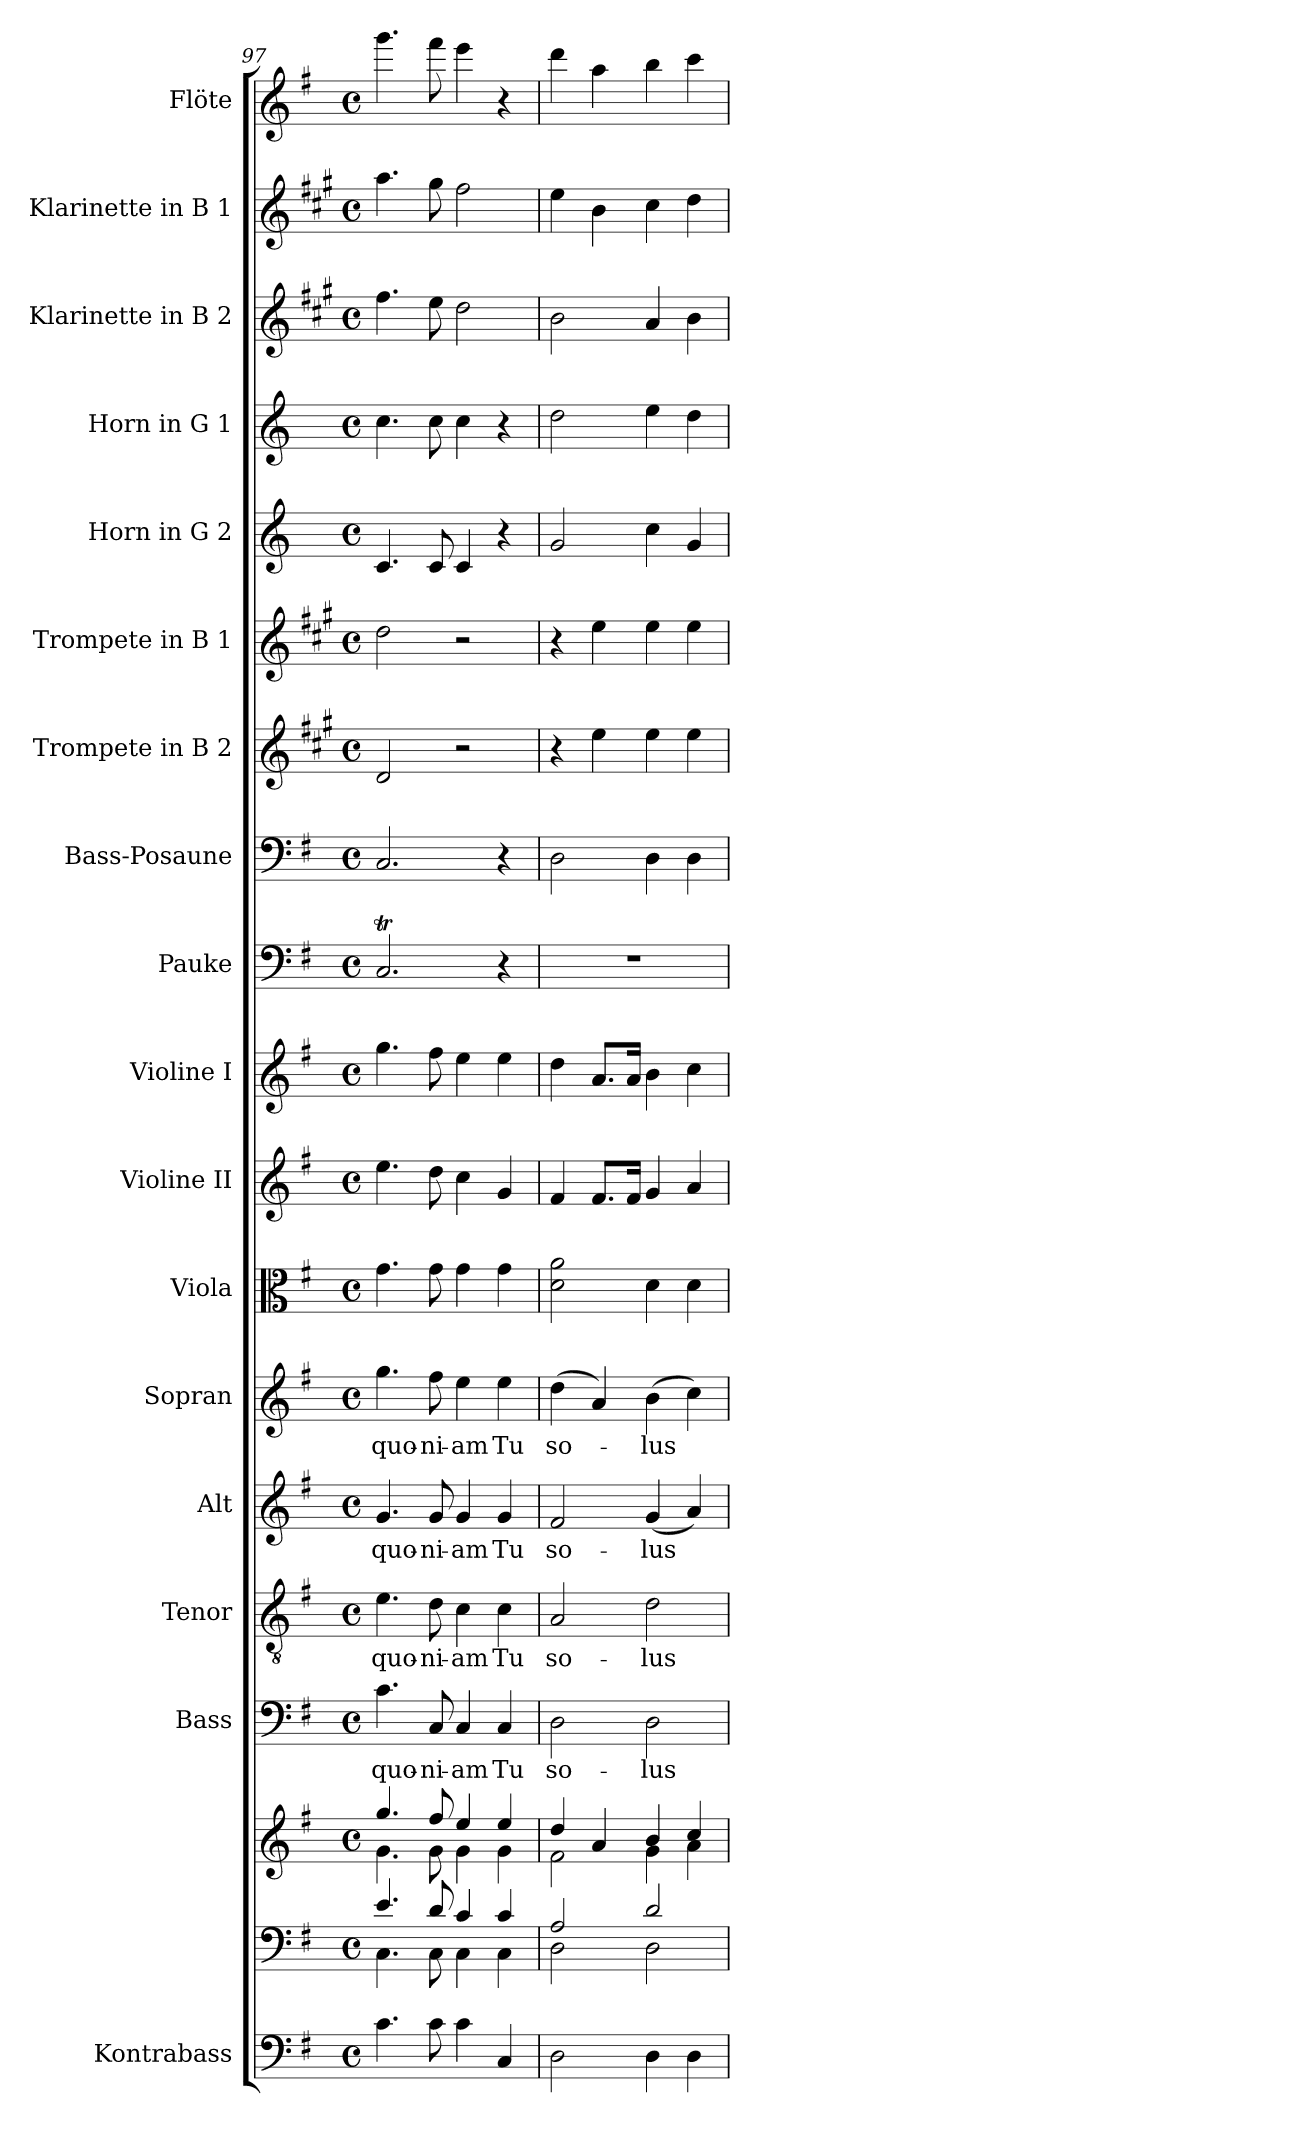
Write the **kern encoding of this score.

**kern	**kern	**kern	**kern	**text	**kern	**text	**kern	**text	**kern	**text	**kern	**kern	**kern	**kern	**kern	**kern	**kern	**kern	**kern	**kern	**kern	**kern
*part18	*part17	*part17	*part16	*part16	*part15	*part15	*part14	*part14	*part13	*part13	*part12	*part11	*part10	*part9	*part8	*part7	*part6	*part5	*part4	*part3	*part2	*part1
*staff19	*staff18	*staff17	*staff16	*staff16	*staff15	*staff15	*staff14	*staff14	*staff13	*staff13	*staff12	*staff11	*staff10	*staff9	*staff8	*staff7	*staff6	*staff5	*staff4	*staff3	*staff2	*staff1
*I"Kontrabass	*	*	*I"Bass	*	*I"Tenor	*	*I"Alt	*	*I"Sopran	*	*I"Viola	*I"Violine II	*I"Violine I	*I"Pauke	*I"Bass-Posaune	*I"Trompete in B 2	*I"Trompete in B 1	*I"Horn in G 2	*I"Horn in G 1	*I"Klarinette in B 2	*I"Klarinette in B 1	*I"Flöte
*I'Kb.	*	*	*I'B	*	*I'T	*	*I'A	*	*I'S	*	*I'Vla.	*I'Vl. II	*I'Vl. I	*I'Pk.	*I'B. Pos.	*	*	*I'Hrn. 2	*I'Hrn. 1	*	*	*I'Fl.
*clefF4	*clefF4	*clefG2	*clefF4	*	*clefGv2	*	*clefG2	*	*clefG2	*	*clefC3	*clefG2	*clefG2	*clefF4	*clefF4	*clefG2	*clefG2	*clefG2	*clefG2	*clefG2	*clefG2	*clefG2
*ITrd7c12	*	*	*	*	*	*	*	*	*	*	*	*	*	*	*	*ITrd1c2	*ITrd1c2	*ITrd3c5	*ITrd3c5	*ITrd1c2	*ITrd1c2	*
*k[f#]	*k[f#]	*k[f#]	*k[f#]	*	*k[f#]	*	*k[f#]	*	*k[f#]	*	*k[f#]	*k[f#]	*k[f#]	*k[f#]	*k[f#]	*k[f#]	*k[f#]	*k[f#]	*k[f#]	*k[f#]	*k[f#]	*k[f#]
*G:	*G:	*G:	*G:	*	*G:	*	*G:	*	*G:	*	*G:	*G:	*G:	*G:	*G:	*G:	*G:	*G:	*G:	*G:	*G:	*G:
*M4/4	*M4/4	*M4/4	*M4/4	*	*M4/4	*	*M4/4	*	*M4/4	*	*M4/4	*M4/4	*M4/4	*M4/4	*M4/4	*M4/4	*M4/4	*M4/4	*M4/4	*M4/4	*M4/4	*M4/4
*met(c)	*met(c)	*met(c)	*met(c)	*	*met(c)	*	*met(c)	*	*met(c)	*	*met(c)	*met(c)	*met(c)	*met(c)	*met(c)	*met(c)	*met(c)	*met(c)	*met(c)	*met(c)	*met(c)	*met(c)
=97	=97	=97	=97	=97	=97	=97	=97	=97	=97	=97	=97	=97	=97	=97	=97	=97	=97	=97	=97	=97	=97	=97
*	*^	*^	*	*	*	*	*	*	*	*	*	*	*	*	*	*	*	*	*	*	*	*
!	!	!	!	!	!	!LO:LY:b	!	!LO:LY:b	!	!LO:LY:b	!	!LO:LY:b	!	!	!	!	!	!	!	!	!	!	!	!
4.C\	4.e/	4.C\	4.gg/	4.g\	4.c\	quo-	4.e\	quo-	4.g/	quo-	4.gg\	quo-	4.g\	4.ee\	4.gg\	2.CT/	2.C/	2c/	2cc\	4.G/	4.g\	4.ee\	4.gg\	4.ggg\
!	!	!	!	!	!	!LO:LY:b	!	!LO:LY:b	!	!LO:LY:b	!	!LO:LY:b	!	!	!	!	!	!	!	!	!	!	!	!
8C\	8d/	8C\	8ff#/	8g\	8C/	-ni-	8d\	-ni-	8g/	-ni-	8ff#\	-ni-	8g\	8dd\	8ff#\	.	.	.	.	8G/	8g\	8dd\	8ff#\	8fff#\
!	!	!	!	!	!	!LO:LY:b	!	!LO:LY:b	!	!LO:LY:b	!	!LO:LY:b	!	!	!	!	!	!	!	!	!	!	!	!
4C\	4c/	4C\	4ee/	4g\	4C/	-am	4c\	-am	4g/	-am	4ee\	-am	4g\	4cc\	4ee\	.	.	2r	2r	4G/	4g\	2cc\	2ee\	4eee\
!	!	!	!	!	!	!LO:LY:b	!	!LO:LY:b	!	!LO:LY:b	!	!LO:LY:b	!	!	!	!	!	!	!	!	!	!	!	!
4CC/	4c/	4C\	4ee/	4g\	4C/	Tu	4c\	Tu	4g/	Tu	4ee\	Tu	4g\	4g/	4ee\	4r	4r	.	.	4r	4r	.	.	4r
=98	=98	=98	=98	=98	=98	=98	=98	=98	=98	=98	=98	=98	=98	=98	=98	=98	=98	=98	=98	=98	=98	=98	=98	=98
!	!	!	!	!	!	!LO:LY:b	!	!LO:LY:b	!	!LO:LY:b	!	!LO:LY:b	!	!	!	!	!	!	!	!	!	!	!	!
2DD\	2A/	2D\	4dd/	2f#\	2D\	so-	2A/	so-	2f#/	so-	(>4dd\	so-	2d\ 2a\	4f#/	4dd\	1r	2D\	4r	4r	2d/	2a\	2a\	4dd\	4ddd\
.	.	.	4a/	.	.	.	.	.	.	.	4a/)	.	.	8.f#/L	8.a/L	.	.	4dd\	4dd\	.	.	.	4a\	4aa\
.	.	.	.	.	.	.	.	.	.	.	.	.	.	16f#/Jk	16a/Jk	.	.	.	.	.	.	.	.	.
!	!	!	!	!	!	!LO:LY:b	!	!LO:LY:b	!	!LO:LY:b	!	!LO:LY:b	!	!	!	!	!	!	!	!	!	!	!	!
4DD\	2d/	2D\	4b/	4g\	2D\	-lus	2d\	-lus	(<4g/	-lus	(>4b\	-lus	4d\	4g/	4b\	.	4D\	4dd\	4dd\	4g\	4b\	4g/	4b\	4bb\
4DD\	.	.	4cc/	4a\	.	.	.	.	4a/)	.	4cc\)	.	4d\	4a/	4cc\	.	4D\	4dd\	4dd\	4d/	4a\	4a\	4cc\	4ccc\
*	*v	*v	*	*	*	*	*	*	*	*	*	*	*	*	*	*	*	*	*	*	*	*	*	*
*	*	*v	*v	*	*	*	*	*	*	*	*	*	*	*	*	*	*	*	*	*	*	*	*
=	=	=	=	=	=	=	=	=	=	=	=	=	=	=	=	=	=	=	=	=	=	=
*-	*-	*-	*-	*-	*-	*-	*-	*-	*-	*-	*-	*-	*-	*-	*-	*-	*-	*-	*-	*-	*-	*-
